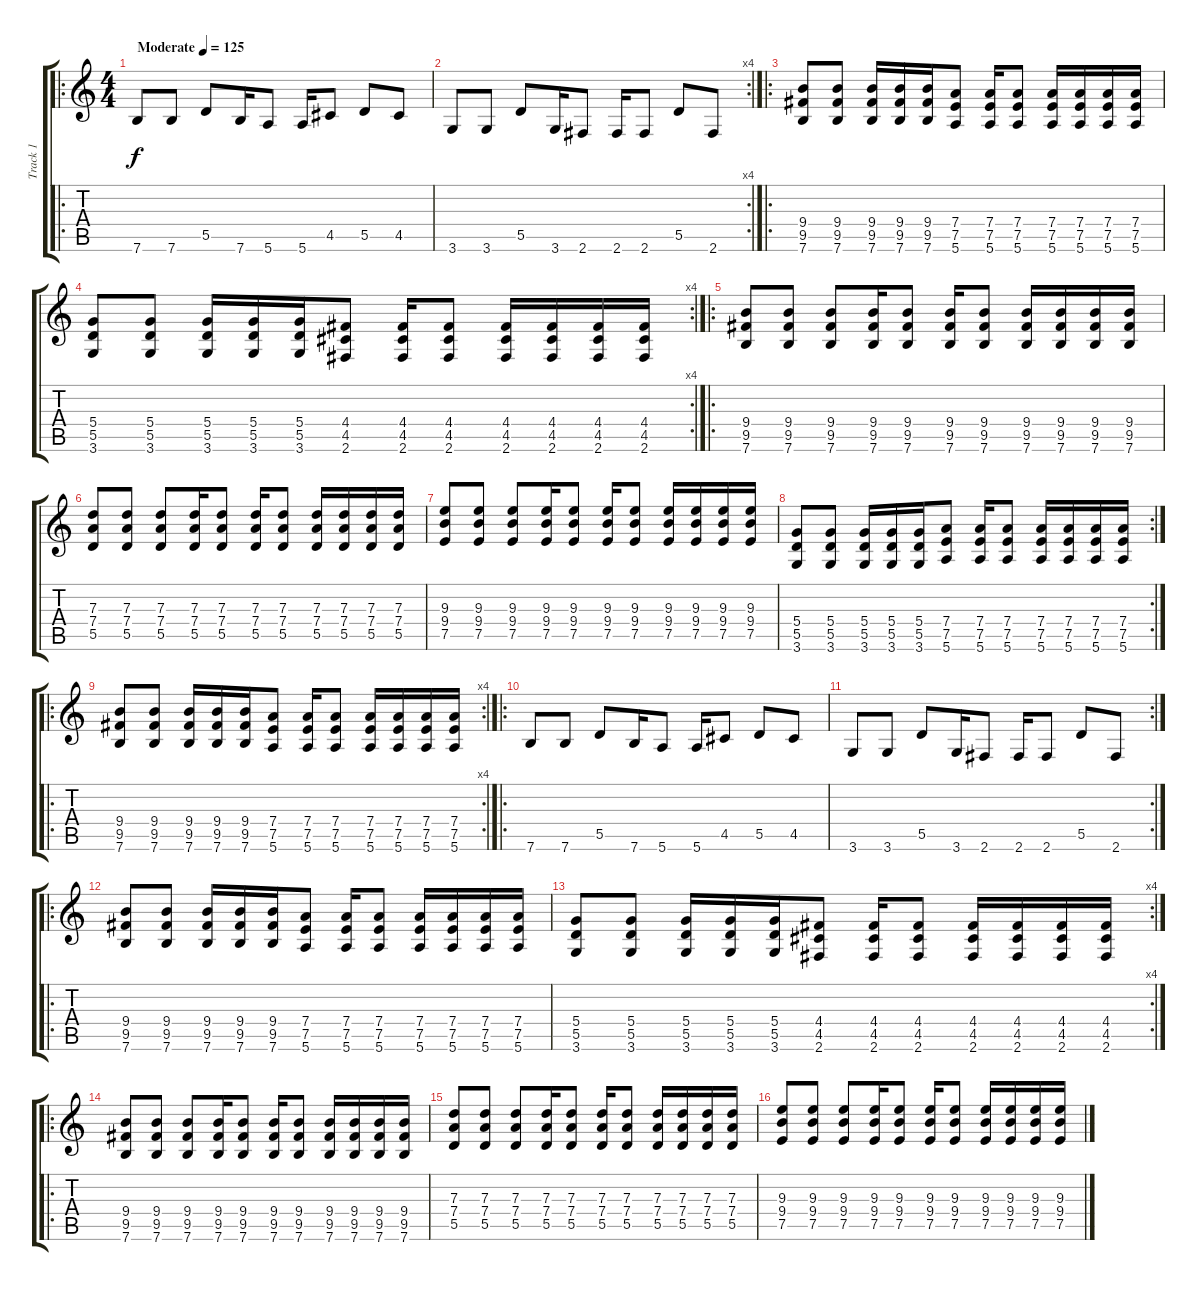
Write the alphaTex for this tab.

\track ("Track 1" "Track 1") {instrument distortionguitar}
\staff {score tabs}
\tuning (E4 B3 G3 D3 A2 E2) {hide}
\ro
\ts (4 4)
\tempo (125 "Moderate")
\clef g2
\ks c
7.6.8{dy f instrument distortionguitar} 7.6.8 5.5.8 7.6.16 5.6.8 5.6.16 4.5.8 5.5.8 4.5.8 |
\rc 4
3.6.8 3.6.8 5.5.8 3.6.16 2.6.8 2.6.16 2.6.8 5.5.8 2.6.8 |
\ro
(9.4 9.5 7.6).8 (9.4 9.5 7.6).8 (9.4 9.5 7.6).16 (9.4 9.5 7.6).16 (9.4 9.5 7.6).16 (7.4 7.5 5.6).8 (7.4 7.5 5.6).16 (7.4 7.5 5.6).8 (7.4 7.5 5.6).16 (7.4 7.5 5.6).16 (7.4 7.5 5.6).16 (7.4 7.5 5.6).16 |
\rc 4
(5.4 5.5 3.6).8 (5.4 5.5 3.6).8 (5.4 5.5 3.6).16 (5.4 5.5 3.6).16 (5.4 5.5 3.6).16 (4.4 4.5 2.6).8 (4.4 4.5 2.6).16 (4.4 4.5 2.6).8 (4.4 4.5 2.6).16 (4.4 4.5 2.6).16 (4.4 4.5 2.6).16 (4.4 4.5 2.6).16 |
\ro
(9.4 9.5 7.6).8 (9.4 9.5 7.6).8 (9.4 9.5 7.6).8 (9.4 9.5 7.6).16 (9.4 9.5 7.6).8 (9.4 9.5 7.6).16 (9.4 9.5 7.6).8 (9.4 9.5 7.6).16 (9.4 9.5 7.6).16 (9.4 9.5 7.6).16 (9.4 9.5 7.6).16 |
(7.3 7.4 5.5).8 (7.3 7.4 5.5).8 (7.3 7.4 5.5).8 (7.3 7.4 5.5).16 (7.3 7.4 5.5).8 (7.3 7.4 5.5).16 (7.3 7.4 5.5).8 (7.3 7.4 5.5).16 (7.3 7.4 5.5).16 (7.3 7.4 5.5).16 (7.3 7.4 5.5).16 |
(9.3 9.4 7.5).8 (9.3 9.4 7.5).8 (9.3 9.4 7.5).8 (9.3 9.4 7.5).16 (9.3 9.4 7.5).8 (9.3 9.4 7.5).16 (9.3 9.4 7.5).8 (9.3 9.4 7.5).16 (9.3 9.4 7.5).16 (9.3 9.4 7.5).16 (9.3 9.4 7.5).16 |
\rc 2
(5.4 5.5 3.6).8 (5.4 5.5 3.6).8 (5.4 5.5 3.6).16 (5.4 5.5 3.6).16 (5.4 5.5 3.6).16 (7.4 7.5 5.6).8 (7.4 7.5 5.6).16 (7.4 7.5 5.6).8 (7.4 7.5 5.6).16 (7.4 7.5 5.6).16 (7.4 7.5 5.6).16 (7.4 7.5 5.6).16 |
\ro
\rc 4
(9.4 9.5 7.6).8 (9.4 9.5 7.6).8 (9.4 9.5 7.6).16 (9.4 9.5 7.6).16 (9.4 9.5 7.6).16 (7.4 7.5 5.6).8 (7.4 7.5 5.6).16 (7.4 7.5 5.6).8 (7.4 7.5 5.6).16 (7.4 7.5 5.6).16 (7.4 7.5 5.6).16 (7.4 7.5 5.6).16 |
\ro
7.6.8 7.6.8 5.5.8 7.6.16 5.6.8 5.6.16 4.5.8 5.5.8 4.5.8 |
\rc 2
3.6.8 3.6.8 5.5.8 3.6.16 2.6.8 2.6.16 2.6.8 5.5.8 2.6.8 |
\ro
(9.4 9.5 7.6).8 (9.4 9.5 7.6).8 (9.4 9.5 7.6).16 (9.4 9.5 7.6).16 (9.4 9.5 7.6).16 (7.4 7.5 5.6).8 (7.4 7.5 5.6).16 (7.4 7.5 5.6).8 (7.4 7.5 5.6).16 (7.4 7.5 5.6).16 (7.4 7.5 5.6).16 (7.4 7.5 5.6).16 |
\rc 4
(5.4 5.5 3.6).8 (5.4 5.5 3.6).8 (5.4 5.5 3.6).16 (5.4 5.5 3.6).16 (5.4 5.5 3.6).16 (4.4 4.5 2.6).8 (4.4 4.5 2.6).16 (4.4 4.5 2.6).8 (4.4 4.5 2.6).16 (4.4 4.5 2.6).16 (4.4 4.5 2.6).16 (4.4 4.5 2.6).16 |
\ro
(9.4 9.5 7.6).8 (9.4 9.5 7.6).8 (9.4 9.5 7.6).8 (9.4 9.5 7.6).16 (9.4 9.5 7.6).8 (9.4 9.5 7.6).16 (9.4 9.5 7.6).8 (9.4 9.5 7.6).16 (9.4 9.5 7.6).16 (9.4 9.5 7.6).16 (9.4 9.5 7.6).16 |
(7.3 7.4 5.5).8 (7.3 7.4 5.5).8 (7.3 7.4 5.5).8 (7.3 7.4 5.5).16 (7.3 7.4 5.5).8 (7.3 7.4 5.5).16 (7.3 7.4 5.5).8 (7.3 7.4 5.5).16 (7.3 7.4 5.5).16 (7.3 7.4 5.5).16 (7.3 7.4 5.5).16 |
(9.3 9.4 7.5).8 (9.3 9.4 7.5).8 (9.3 9.4 7.5).8 (9.3 9.4 7.5).16 (9.3 9.4 7.5).8 (9.3 9.4 7.5).16 (9.3 9.4 7.5).8 (9.3 9.4 7.5).16 (9.3 9.4 7.5).16 (9.3 9.4 7.5).16 (9.3 9.4 7.5).16
